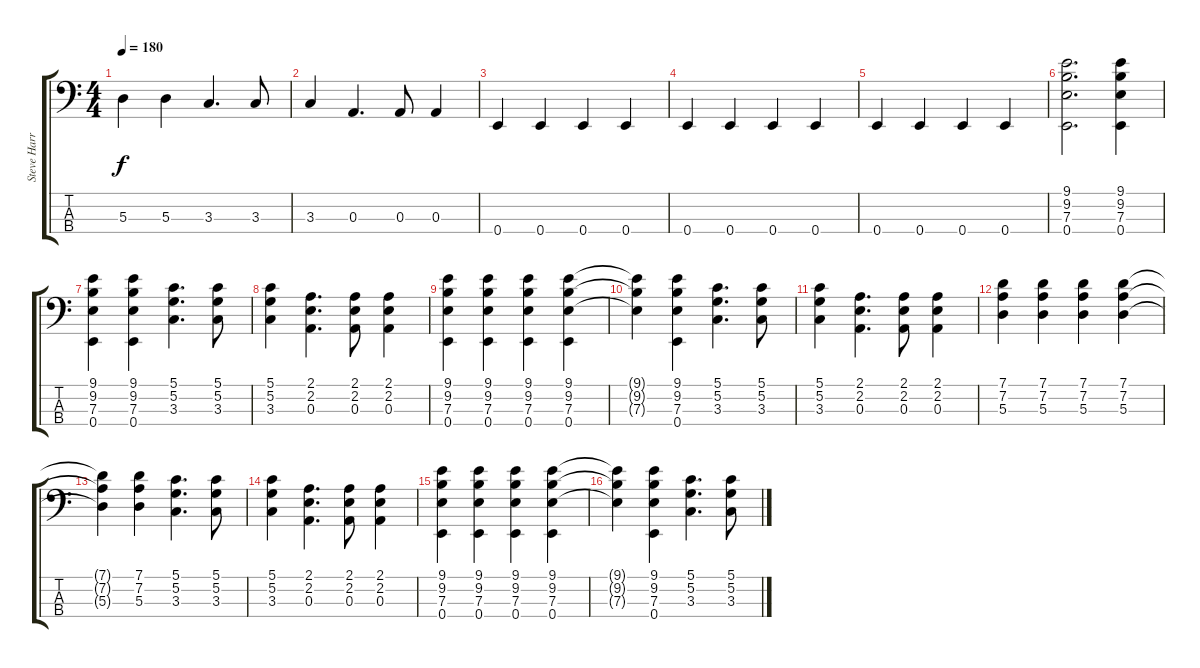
\track ("Steve Harris" "Steve Harr") {instrument slapbass2}
\staff {score tabs}
\tuning (G2 D2 A1 E1) {hide}
\ts (4 4)
\tempo 180
\clef f4
\ks c
5.3{t}.4{dy f} 5.3.4 3.3.4{d} 3.3.8 |
3.3.4 0.3.4{d} 0.3.8 0.3.4 |
0.4.4 0.4.4 0.4.4 0.4.4 |
0.4.4 0.4.4 0.4.4 0.4.4 |
0.4.4 0.4.4 0.4.4 0.4.4 |
(9.1 9.2 7.3 0.4).2{d} (9.1 9.2 7.3 0.4).4 |
(9.1 9.2 7.3 0.4).4 (9.1 9.2 7.3 0.4).4 (5.1 5.2 3.3).4{d} (5.1 5.2 3.3).8 |
(5.1 5.2 3.3).4 (2.1 2.2 0.3).4{d} (2.1 2.2 0.3).8 (2.1 2.2 0.3).4 |
(9.1 9.2 7.3 0.4).4 (9.1 9.2 7.3 0.4).4 (9.1 9.2 7.3 0.4).4 (9.1 9.2 7.3 0.4).4 |
(9.1{t} 9.2{t} 7.3{t}).4 (9.1 9.2 7.3 0.4).4 (5.1 5.2 3.3).4{d} (5.1 5.2 3.3).8 |
(5.1 5.2 3.3).4 (2.1 2.2 0.3).4{d} (2.1 2.2 0.3).8 (2.1 2.2 0.3).4 |
(7.1 7.2 5.3).4 (7.1 7.2 5.3).4 (7.1 7.2 5.3).4 (7.1 7.2 5.3).4 |
(7.1{t} 7.2{t} 5.3{t}).4 (7.1 7.2 5.3).4 (5.1 5.2 3.3).4{d} (5.1 5.2 3.3).8 |
(5.1 5.2 3.3).4 (2.1 2.2 0.3).4{d} (2.1 2.2 0.3).8 (2.1 2.2 0.3).4 |
(9.1 9.2 7.3 0.4).4 (9.1 9.2 7.3 0.4).4 (9.1 9.2 7.3 0.4).4 (9.1 9.2 7.3 0.4).4 |
(9.1{t} 9.2{t} 7.3{t}).4 (9.1 9.2 7.3 0.4).4 (5.1 5.2 3.3).4{d} (5.1 5.2 3.3).8
